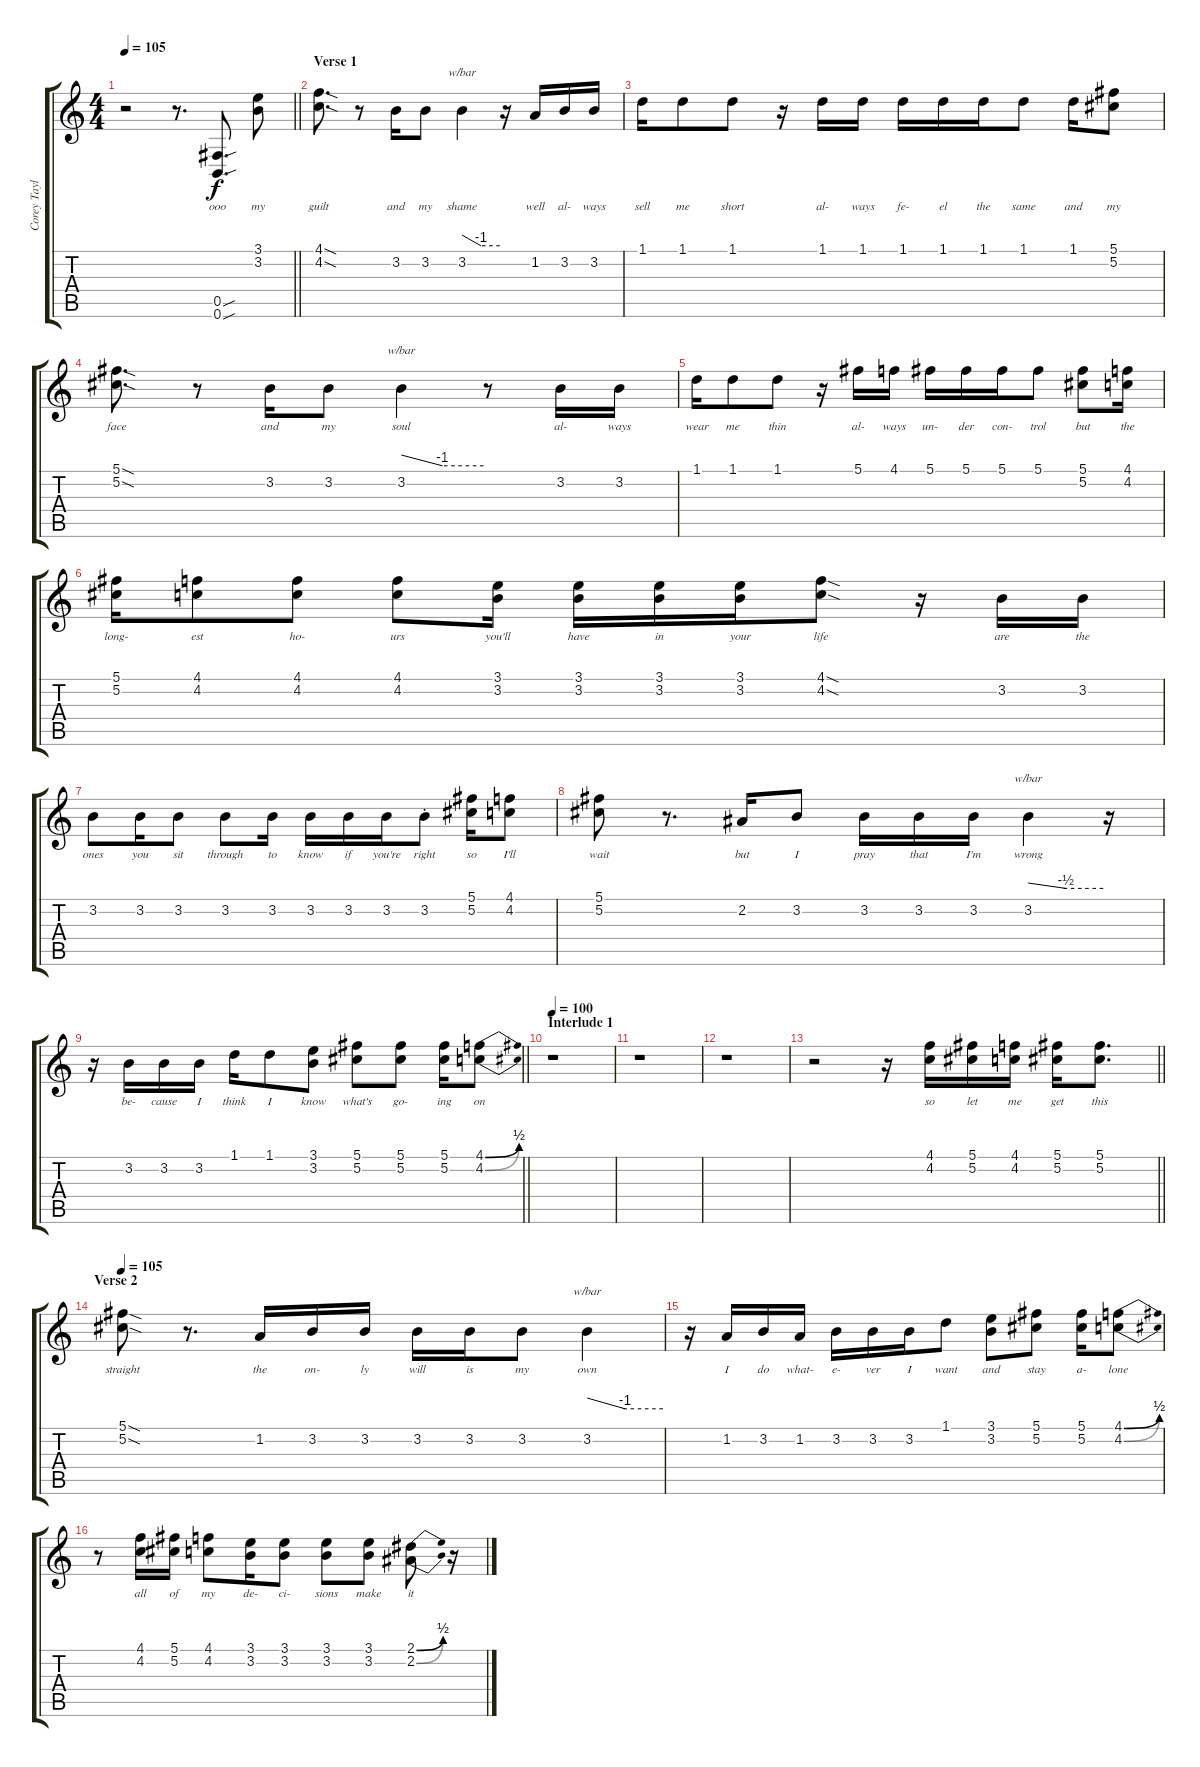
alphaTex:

\track ("Corey Taylor (Vocals)" "Corey Tayl") {instrument overdrivenguitar}
\staff {score tabs}
\tuning (Db4 Ab3 E3 B2 Gb2 B1) {hide}
\ts (4 4)
\tempo 105
\clef g2
\barLineRight lightlight
\ks c
r.2{dy f} r.8{d} (0.5{sou} 0.6{sou}).8{d lyrics (0 "ooo") lyrics (1 "") lyrics (2 "") lyrics (3 "") lyrics (4 "")} (3.1 3.2).8{lyrics (0 "my") lyrics (1 "") lyrics (2 "") lyrics (3 "") lyrics (4 "")} |
\section ("" "Verse 1")
(4.1{sod} 4.2{sod}).8{d lyrics (0 "guilt") lyrics (1 "") lyrics (2 "") lyrics (3 "") lyrics (4 "")} r.8 3.2.16{lyrics (0 "and") lyrics (1 "") lyrics (2 "") lyrics (3 "") lyrics (4 "")} 3.2.8{lyrics (0 "my") lyrics (1 "") lyrics (2 "") lyrics (3 "") lyrics (4 "")} 3.2.4{tbe (custom default 0 0 30 -4 60 -4) lyrics (0 "shame") lyrics (1 "") lyrics (2 "") lyrics (3 "") lyrics (4 "")} r.16 1.2.16{lyrics (0 "well") lyrics (1 "") lyrics (2 "") lyrics (3 "") lyrics (4 "")} 3.2.16{lyrics (0 "al-") lyrics (1 "") lyrics (2 "") lyrics (3 "") lyrics (4 "")} 3.2.16{lyrics (0 "ways") lyrics (1 "") lyrics (2 "") lyrics (3 "") lyrics (4 "")} |
1.1.16{lyrics (0 "sell") lyrics (1 "") lyrics (2 "") lyrics (3 "") lyrics (4 "")} 1.1.8{lyrics (0 "me") lyrics (1 "") lyrics (2 "") lyrics (3 "") lyrics (4 "")} 1.1.8{lyrics (0 "short") lyrics (1 "") lyrics (2 "") lyrics (3 "") lyrics (4 "")} r.16 1.1.16{lyrics (0 "al-") lyrics (1 "") lyrics (2 "") lyrics (3 "") lyrics (4 "")} 1.1.16{lyrics (0 "ways") lyrics (1 "") lyrics (2 "") lyrics (3 "") lyrics (4 "")} 1.1.16{lyrics (0 "fe-") lyrics (1 "") lyrics (2 "") lyrics (3 "") lyrics (4 "")} 1.1.16{lyrics (0 "el") lyrics (1 "") lyrics (2 "") lyrics (3 "") lyrics (4 "")} 1.1.16{lyrics (0 "the") lyrics (1 "") lyrics (2 "") lyrics (3 "") lyrics (4 "")} 1.1.8{lyrics (0 "same") lyrics (1 "") lyrics (2 "") lyrics (3 "") lyrics (4 "")} 1.1.16{lyrics (0 "and") lyrics (1 "") lyrics (2 "") lyrics (3 "") lyrics (4 "")} (5.1 5.2).8{lyrics (0 "my") lyrics (1 "") lyrics (2 "") lyrics (3 "") lyrics (4 "")} |
(5.1{sod} 5.2{sod}).8{d lyrics (0 "face") lyrics (1 "") lyrics (2 "") lyrics (3 "") lyrics (4 "")} r.8 3.2.16{lyrics (0 "and") lyrics (1 "") lyrics (2 "") lyrics (3 "") lyrics (4 "")} 3.2.8{lyrics (0 "my") lyrics (1 "") lyrics (2 "") lyrics (3 "") lyrics (4 "")} 3.2.4{tbe (custom default 0 0 30 -4 60 -4) lyrics (0 "soul") lyrics (1 "") lyrics (2 "") lyrics (3 "") lyrics (4 "")} r.8 3.2.16{lyrics (0 "al-") lyrics (1 "") lyrics (2 "") lyrics (3 "") lyrics (4 "")} 3.2.16{lyrics (0 "ways") lyrics (1 "") lyrics (2 "") lyrics (3 "") lyrics (4 "")} |
1.1.16{lyrics (0 "wear") lyrics (1 "") lyrics (2 "") lyrics (3 "") lyrics (4 "")} 1.1.8{lyrics (0 "me") lyrics (1 "") lyrics (2 "") lyrics (3 "") lyrics (4 "")} 1.1.8{lyrics (0 "thin") lyrics (1 "") lyrics (2 "") lyrics (3 "") lyrics (4 "")} r.16 5.1.16{lyrics (0 "al-") lyrics (1 "") lyrics (2 "") lyrics (3 "") lyrics (4 "")} 4.1.16{lyrics (0 "ways") lyrics (1 "") lyrics (2 "") lyrics (3 "") lyrics (4 "")} 5.1.16{lyrics (0 "un-") lyrics (1 "") lyrics (2 "") lyrics (3 "") lyrics (4 "")} 5.1.16{lyrics (0 "der") lyrics (1 "") lyrics (2 "") lyrics (3 "") lyrics (4 "")} 5.1.16{lyrics (0 "con-") lyrics (1 "") lyrics (2 "") lyrics (3 "") lyrics (4 "")} 5.1.8{lyrics (0 "trol") lyrics (1 "") lyrics (2 "") lyrics (3 "") lyrics (4 "")} (5.1 5.2).8{lyrics (0 "but") lyrics (1 "") lyrics (2 "") lyrics (3 "") lyrics (4 "")} (4.1 4.2).16{lyrics (0 "the") lyrics (1 "") lyrics (2 "") lyrics (3 "") lyrics (4 "")} |
(5.1 5.2).16{lyrics (0 "long-") lyrics (1 "") lyrics (2 "") lyrics (3 "") lyrics (4 "")} (4.1 4.2).8{lyrics (0 "est") lyrics (1 "") lyrics (2 "") lyrics (3 "") lyrics (4 "")} (4.1 4.2).8{lyrics (0 "ho-") lyrics (1 "") lyrics (2 "") lyrics (3 "") lyrics (4 "")} (4.1 4.2).8{lyrics (0 "urs") lyrics (1 "") lyrics (2 "") lyrics (3 "") lyrics (4 "")} (3.1 3.2).16{lyrics (0 "you'll") lyrics (1 "") lyrics (2 "") lyrics (3 "") lyrics (4 "")} (3.1 3.2).16{lyrics (0 "have") lyrics (1 "") lyrics (2 "") lyrics (3 "") lyrics (4 "")} (3.1 3.2).16{lyrics (0 "in") lyrics (1 "") lyrics (2 "") lyrics (3 "") lyrics (4 "")} (3.1 3.2).16{lyrics (0 "your") lyrics (1 "") lyrics (2 "") lyrics (3 "") lyrics (4 "")} (4.1{sod} 4.2{sod}).8{lyrics (0 "life") lyrics (1 "") lyrics (2 "") lyrics (3 "") lyrics (4 "")} r.16 3.2.16{lyrics (0 "are") lyrics (1 "") lyrics (2 "") lyrics (3 "") lyrics (4 "")} 3.2.16{lyrics (0 "the") lyrics (1 "") lyrics (2 "") lyrics (3 "") lyrics (4 "")} |
3.2.8{lyrics (0 "ones") lyrics (1 "") lyrics (2 "") lyrics (3 "") lyrics (4 "")} 3.2.16{lyrics (0 "you") lyrics (1 "") lyrics (2 "") lyrics (3 "") lyrics (4 "")} 3.2.8{lyrics (0 "sit") lyrics (1 "") lyrics (2 "") lyrics (3 "") lyrics (4 "")} 3.2.8{lyrics (0 "through") lyrics (1 "") lyrics (2 "") lyrics (3 "") lyrics (4 "")} 3.2.16{lyrics (0 "to") lyrics (1 "") lyrics (2 "") lyrics (3 "") lyrics (4 "")} 3.2.16{lyrics (0 "know") lyrics (1 "") lyrics (2 "") lyrics (3 "") lyrics (4 "")} 3.2.16{lyrics (0 "if") lyrics (1 "") lyrics (2 "") lyrics (3 "") lyrics (4 "")} 3.2.16{lyrics (0 "you're") lyrics (1 "") lyrics (2 "") lyrics (3 "") lyrics (4 "")} 3.2{st}.8{lyrics (0 "right") lyrics (1 "") lyrics (2 "") lyrics (3 "") lyrics (4 "")} (5.1 5.2).16{lyrics (0 "so") lyrics (1 "") lyrics (2 "") lyrics (3 "") lyrics (4 "")} (4.1 4.2).8{lyrics (0 "I'll") lyrics (1 "") lyrics (2 "") lyrics (3 "") lyrics (4 "")} |
(5.1 5.2).8{lyrics (0 "wait") lyrics (1 "") lyrics (2 "") lyrics (3 "") lyrics (4 "")} r.8{d} 2.2.16{lyrics (0 "but") lyrics (1 "") lyrics (2 "") lyrics (3 "") lyrics (4 "")} 3.2.8{lyrics (0 "I") lyrics (1 "") lyrics (2 "") lyrics (3 "") lyrics (4 "")} 3.2.16{lyrics (0 "pray") lyrics (1 "") lyrics (2 "") lyrics (3 "") lyrics (4 "")} 3.2.16{lyrics (0 "that") lyrics (1 "") lyrics (2 "") lyrics (3 "") lyrics (4 "")} 3.2.16{lyrics (0 "I'm") lyrics (1 "") lyrics (2 "") lyrics (3 "") lyrics (4 "")} 3.2.4{tbe (custom default 0 0 30 -2 60 -2) lyrics (0 "wrong") lyrics (1 "") lyrics (2 "") lyrics (3 "") lyrics (4 "")} r.16 |
\barLineRight lightlight
r.16 3.2.16{lyrics (0 "be-") lyrics (1 "") lyrics (2 "") lyrics (3 "") lyrics (4 "")} 3.2.16{lyrics (0 "cause") lyrics (1 "") lyrics (2 "") lyrics (3 "") lyrics (4 "")} 3.2.16{lyrics (0 "I") lyrics (1 "") lyrics (2 "") lyrics (3 "") lyrics (4 "")} 1.1.16{lyrics (0 "think") lyrics (1 "") lyrics (2 "") lyrics (3 "") lyrics (4 "")} 1.1.8{lyrics (0 "I") lyrics (1 "") lyrics (2 "") lyrics (3 "") lyrics (4 "")} (3.1 3.2).8{lyrics (0 "know") lyrics (1 "") lyrics (2 "") lyrics (3 "") lyrics (4 "")} (5.1 5.2).8{lyrics (0 "what's") lyrics (1 "") lyrics (2 "") lyrics (3 "") lyrics (4 "")} (5.1 5.2).8{lyrics (0 "go-") lyrics (1 "") lyrics (2 "") lyrics (3 "") lyrics (4 "")} (5.1 5.2).16{lyrics (0 "ing") lyrics (1 "") lyrics (2 "") lyrics (3 "") lyrics (4 "")} (4.1{be (bend 0 0 60 2)} 4.2{be (bend 0 0 60 2)}).8{lyrics (0 "on") lyrics (1 "") lyrics (2 "") lyrics (3 "") lyrics (4 "")} |
\section ("" "Interlude 1")
\tempo 100
r.1 |
r.1 |
r.1 |
\barLineRight lightlight
r.2 r.16 (4.1 4.2).16{lyrics (0 "so") lyrics (1 "") lyrics (2 "") lyrics (3 "") lyrics (4 "")} (5.1 5.2).16{lyrics (0 "let") lyrics (1 "") lyrics (2 "") lyrics (3 "") lyrics (4 "")} (4.1 4.2).16{lyrics (0 "me") lyrics (1 "") lyrics (2 "") lyrics (3 "") lyrics (4 "")} (5.1 5.2).16{lyrics (0 "get") lyrics (1 "") lyrics (2 "") lyrics (3 "") lyrics (4 "")} (5.1 5.2).8{d lyrics (0 "this") lyrics (1 "") lyrics (2 "") lyrics (3 "") lyrics (4 "")} |
\section ("" "Verse 2")
\tempo 105
(5.1{sod} 5.2{sod}).8{lyrics (0 "straight") lyrics (1 "") lyrics (2 "") lyrics (3 "") lyrics (4 "")} r.8{d} 1.2.16{lyrics (0 "the") lyrics (1 "") lyrics (2 "") lyrics (3 "") lyrics (4 "")} 3.2.16{lyrics (0 "on-") lyrics (1 "") lyrics (2 "") lyrics (3 "") lyrics (4 "")} 3.2.16{lyrics (0 "ly") lyrics (1 "") lyrics (2 "") lyrics (3 "") lyrics (4 "")} 3.2.16{lyrics (0 "will") lyrics (1 "") lyrics (2 "") lyrics (3 "") lyrics (4 "")} 3.2.16{lyrics (0 "is") lyrics (1 "") lyrics (2 "") lyrics (3 "") lyrics (4 "")} 3.2.8{lyrics (0 "my") lyrics (1 "") lyrics (2 "") lyrics (3 "") lyrics (4 "")} 3.2.4{tbe (custom default 0 0 30 -4 60 -4) lyrics (0 "own") lyrics (1 "") lyrics (2 "") lyrics (3 "") lyrics (4 "")} |
r.16 1.2.16{lyrics (0 "I") lyrics (1 "") lyrics (2 "") lyrics (3 "") lyrics (4 "")} 3.2.16{lyrics (0 "do") lyrics (1 "") lyrics (2 "") lyrics (3 "") lyrics (4 "")} 1.2.16{lyrics (0 "what-") lyrics (1 "") lyrics (2 "") lyrics (3 "") lyrics (4 "")} 3.2.16{lyrics (0 "e-") lyrics (1 "") lyrics (2 "") lyrics (3 "") lyrics (4 "")} 3.2.16{lyrics (0 "ver") lyrics (1 "") lyrics (2 "") lyrics (3 "") lyrics (4 "")} 3.2.16{lyrics (0 "I") lyrics (1 "") lyrics (2 "") lyrics (3 "") lyrics (4 "")} 1.1.8{lyrics (0 "want") lyrics (1 "") lyrics (2 "") lyrics (3 "") lyrics (4 "")} (3.1 3.2).8{lyrics (0 "and") lyrics (1 "") lyrics (2 "") lyrics (3 "") lyrics (4 "")} (5.1 5.2).8{lyrics (0 "stay") lyrics (1 "") lyrics (2 "") lyrics (3 "") lyrics (4 "")} (5.1 5.2).16{lyrics (0 "a-") lyrics (1 "") lyrics (2 "") lyrics (3 "") lyrics (4 "")} (4.1{be (bend 0 0 60 2)} 4.2{be (bend 0 0 60 2)}).8{lyrics (0 "lone") lyrics (1 "") lyrics (2 "") lyrics (3 "") lyrics (4 "")} |
r.8 (4.1 4.2).16{lyrics (0 "all") lyrics (1 "") lyrics (2 "") lyrics (3 "") lyrics (4 "")} (5.1 5.2).16{lyrics (0 "of") lyrics (1 "") lyrics (2 "") lyrics (3 "") lyrics (4 "")} (4.1 4.2).8{lyrics (0 "my") lyrics (1 "") lyrics (2 "") lyrics (3 "") lyrics (4 "")} (3.1 3.2).16{lyrics (0 "de-") lyrics (1 "") lyrics (2 "") lyrics (3 "") lyrics (4 "")} (3.1 3.2).8{lyrics (0 "ci-") lyrics (1 "") lyrics (2 "") lyrics (3 "") lyrics (4 "")} (3.1 3.2).8{lyrics (0 "sions") lyrics (1 "") lyrics (2 "") lyrics (3 "") lyrics (4 "")} (3.1 3.2).8{lyrics (0 "make") lyrics (1 "") lyrics (2 "") lyrics (3 "") lyrics (4 "")} (2.1{be (bend 0 0 60 2)} 2.2{be (bend 0 0 60 2)}).8{lyrics (0 "it") lyrics (1 "") lyrics (2 "") lyrics (3 "") lyrics (4 "")} r.16
